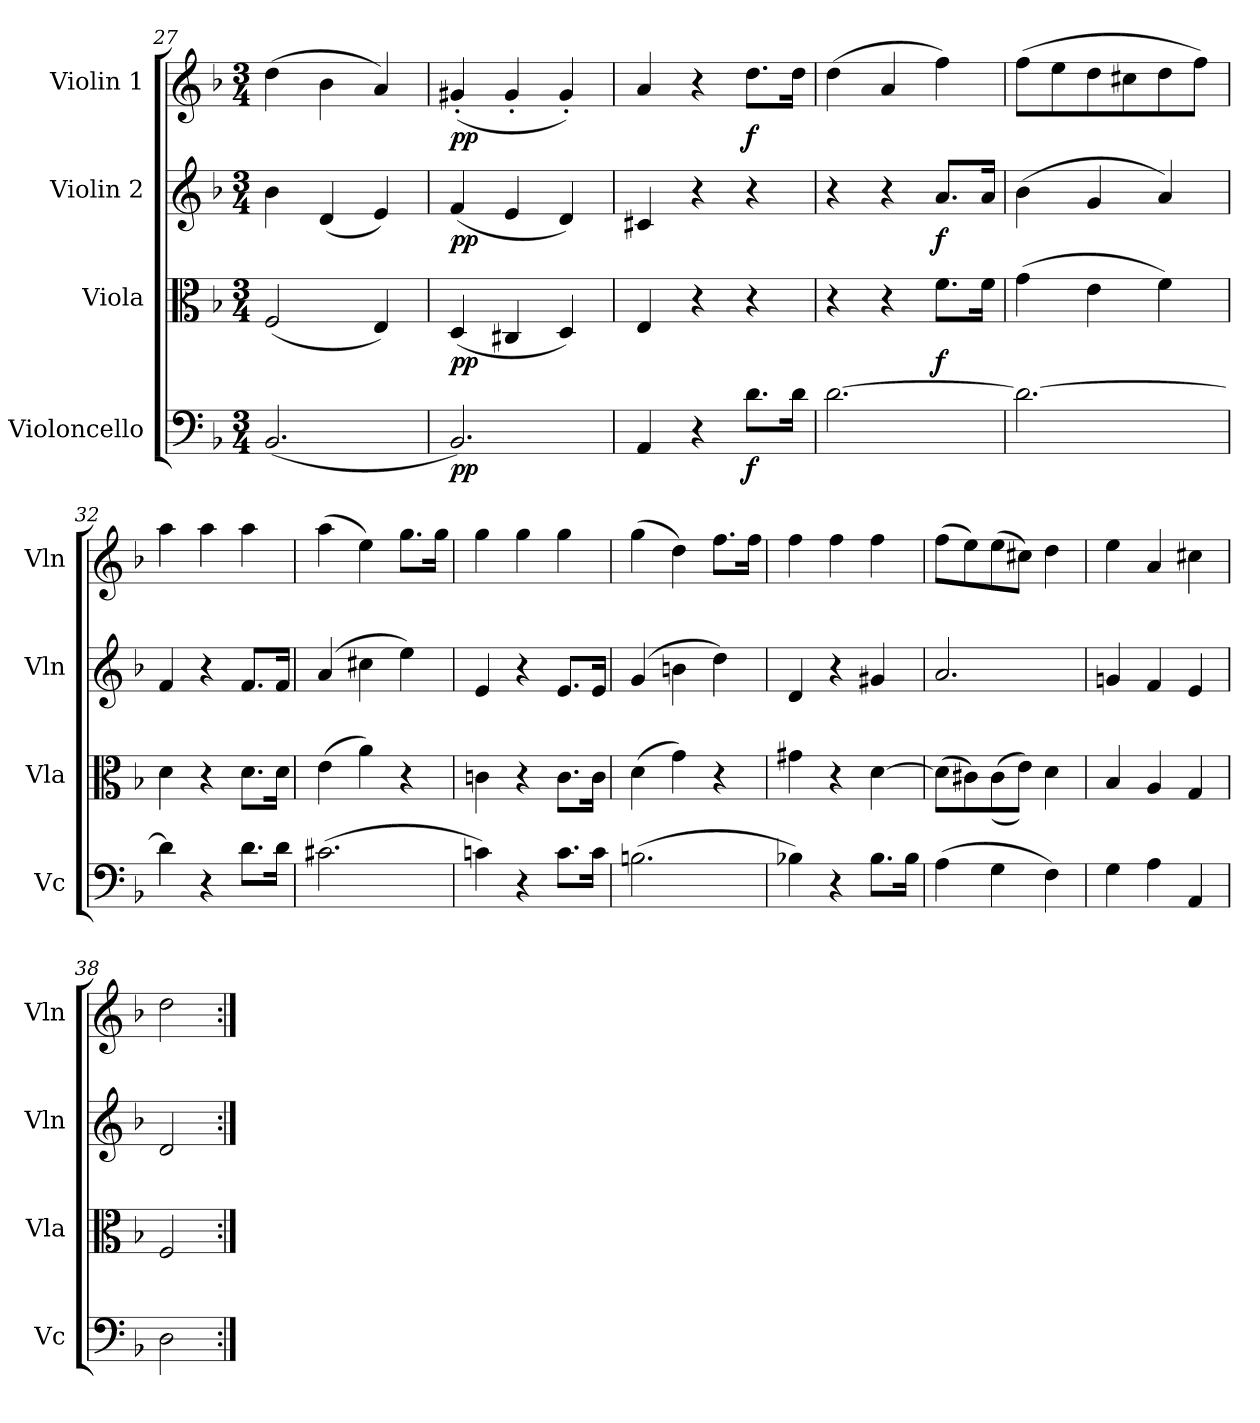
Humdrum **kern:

**kern	**dynam	**kern	**dynam	**kern	**dynam	**kern	**dynam
*part4	*part4	*part3	*part3	*part2	*part2	*part1	*part1
*staff4	*staff4	*staff3	*staff3	*staff2	*staff2	*staff1	*staff1
*I"Violoncello	*	*I"Viola	*	*I"Violin 2	*	*I"Violin 1	*
*I'Vc	*	*I'Vla	*	*I'Vln	*	*I'Vln	*
*clefF4	*	*clefC3	*	*clefG2	*	*clefG2	*
*k[b-]	*	*k[b-]	*	*k[b-]	*	*k[b-]	*
*M3/4	*	*M3/4	*	*M3/4	*	*M3/4	*
=27	=27	=27	=27	=27	=27	=27	=27
(<2.BB-/	.	(<2F/	.	4b-\	.	(>4dd\	.
.	.	.	.	(<4d/	.	4b-\	.
.	.	4E/)	.	4e/)	.	4a/)	.
=28	=28	=28	=28	=28	=28	=28	=28
!	!LO:DY:b	!	!LO:DY:b	!	!LO:DY:b	!	!LO:DY:b
2.BB-/)	pp	(<4D/	pp	(<4f/	pp	(<4g#X'/	pp
.	.	4C#X/	.	4e/	.	4g#'/	.
.	.	4D/)	.	4d/)	.	4g#'/)	.
=29	=29	=29	=29	=29	=29	=29	=29
4AA/	.	4E/	.	4c#X/	.	4a/	.
4r	.	4r	.	4r	.	4r	.
!	!LO:DY:b	!	!	!	!	!	!LO:DY:b
8.d\L	f	4r	.	4r	.	8.dd\L	f
16d\Jk	.	.	.	.	.	16dd\Jk	.
=30	=30	=30	=30	=30	=30	=30	=30
[2.d\	.	4r	.	4r	.	(>4dd\	.
.	.	4r	.	4r	.	4a/	.
!	!	!	!LO:DY:b	!	!LO:DY:b	!	!
.	.	8.f\L	f	8.a/L	f	4ff\)	.
.	.	16f\Jk	.	16a/Jk	.	.	.
=31	=31	=31	=31	=31	=31	=31	=31
2.d\_	.	(>4g\	.	(<4b-\	.	(>8ff\L	.
.	.	.	.	.	.	8ee\	.
.	.	4e\	.	4g/	.	8dd\	.
.	.	.	.	.	.	8cc#X\	.
.	.	4f\)	.	4a/)	.	8dd\	.
.	.	.	.	.	.	8ff\J)	.
=32	=32	=32	=32	=32	=32	=32	=32
4d\]	.	4d\	.	4f/	.	4aa\	.
4r	.	4r	.	4r	.	4aa\	.
8.d\L	.	8.d\L	.	8.f/L	.	4aa\	.
16d\Jk	.	16d\Jk	.	16f/Jk	.	.	.
=33	=33	=33	=33	=33	=33	=33	=33
(>2.c#X\	.	(>4e\	.	(>4a/	.	(>4aa\	.
.	.	4a\)	.	4cc#X\	.	4ee\)	.
.	.	4r	.	4ee\)	.	8.gg\L	.
.	.	.	.	.	.	16gg\Jk	.
=34	=34	=34	=34	=34	=34	=34	=34
4cn\)	.	4cn\	.	4e/	.	4gg\	.
4r	.	4r	.	4r	.	4gg\	.
8.c\L	.	8.c\L	.	8.e/L	.	4gg\	.
16c\Jk	.	16c\Jk	.	16e/Jk	.	.	.
=35	=35	=35	=35	=35	=35	=35	=35
(>2.Bn\	.	(>4d\	.	(>4g/	.	(>4gg\	.
.	.	4g\)	.	4bn\	.	4dd\)	.
.	.	4r	.	4dd\)	.	8.ff\L	.
.	.	.	.	.	.	16ff\Jk	.
=36	=36	=36	=36	=36	=36	=36	=36
4B-X\)	.	4g#X\	.	4d/	.	4ff\	.
4r	.	4r	.	4r	.	4ff\	.
8.B-\L	.	[4d\	.	4g#X/	.	4ff\	.
16B-\Jk	.	.	.	.	.	.	.
=37	=37	=37	=37	=37	=37	=37	=37
(>4A\	.	(>8d\L]	.	2.a/	.	(>8ff\L	.
.	.	8c#X\)	.	.	.	8ee\)	.
4G\	.	(>(>8c#\	.	.	.	(>8ee\	.
.	.	8e\J))	.	.	.	8cc#X\J)	.
4F\)	.	4d\	.	.	.	4dd\	.
=38	=38	=38	=38	=38	=38	=38	=38
4G\	.	4B-/	.	4gn/	.	4ee\	.
4A\	.	4A/	.	4f/	.	4a/	.
4AA/	.	4G/	.	4e/	.	4cc#X\	.
=38X6	=38X6	=38X6	=38X6	=38X6	=38X6	=38X6	=38X6
2D\	.	2F/	.	2d/	.	2dd\	.
=:|!	=:|!	=:|!	=:|!	=:|!	=:|!	=:|!	=:|!
*-	*-	*-	*-	*-	*-	*-	*-
